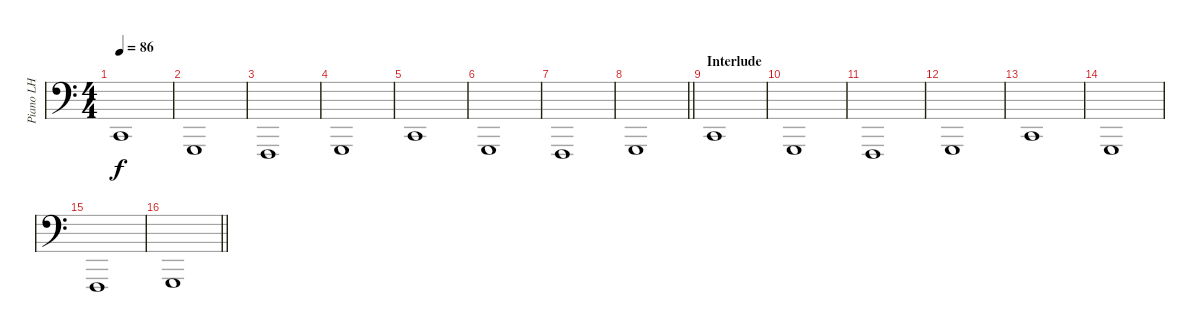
\track ("Piano LH" "Piano LH") {instrument brightacousticpiano}
\staff {score}
\tuning (G2 D2 A1 E1) {hide}
\ts (4 4)
\tempo 86
\clef f4
\ks c
3.3.1{dy f} |
3.4.1 |
1.4.1 |
3.4.1 |
3.3.1 |
3.4.1 |
1.4.1 |
\barLineRight lightlight
3.4.1 |
\section ("" "Interlude")
3.3.1 |
3.4.1 |
1.4.1 |
3.4.1 |
3.3.1 |
3.4.1 |
1.4.1 |
\barLineRight lightlight
3.4.1
